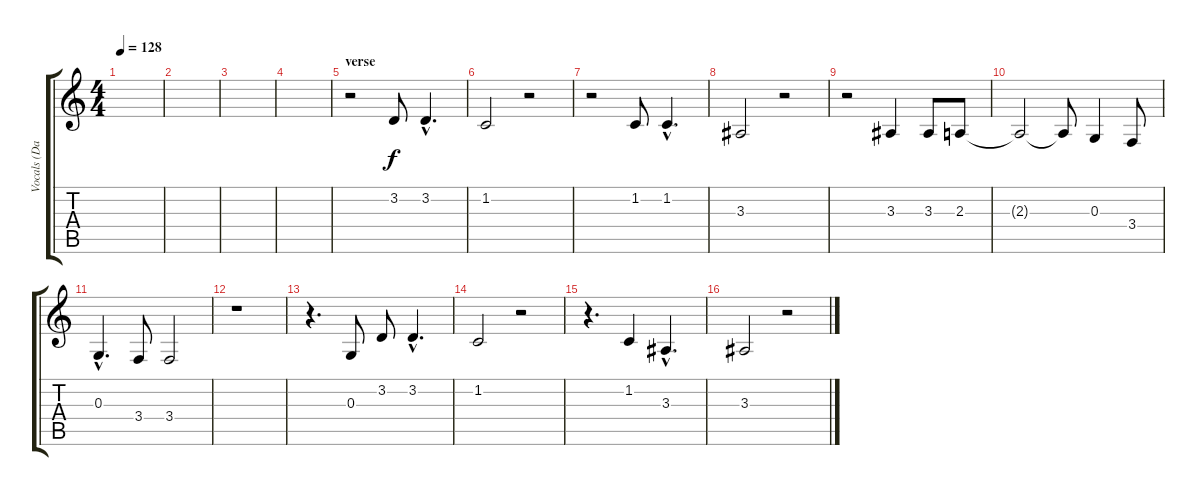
\track ("Vocals (Davies)" "Vocals (Da") {instrument lead6voice}
\staff {score tabs}
\tuning (E4 B3 G3 D3 A2 E2) {hide}
\ts (4 4)
\tempo 128
\clef g2
\ks c
|
|
|
|
\section ("" "verse")
r.2 3.2.8 3.2{hac}.4{d} |
1.2.2 r.2 |
r.2 1.2.8 1.2{hac}.4{d} |
3.3.2 r.2 |
r.2 3.3.4 3.3.8 2.3.8 |
2.3{t}.2 2.3{t}.8 0.3.4 3.4.8 |
0.3{hac}.4{d} 3.4.8 3.4.2 |
r.1 |
r.4{d} 0.3.8 3.2.8 3.2{hac}.4{d} |
1.2.2 r.2 |
r.4{d} 1.2.4 3.3{hac}.4{d} |
3.3.2 r.2
